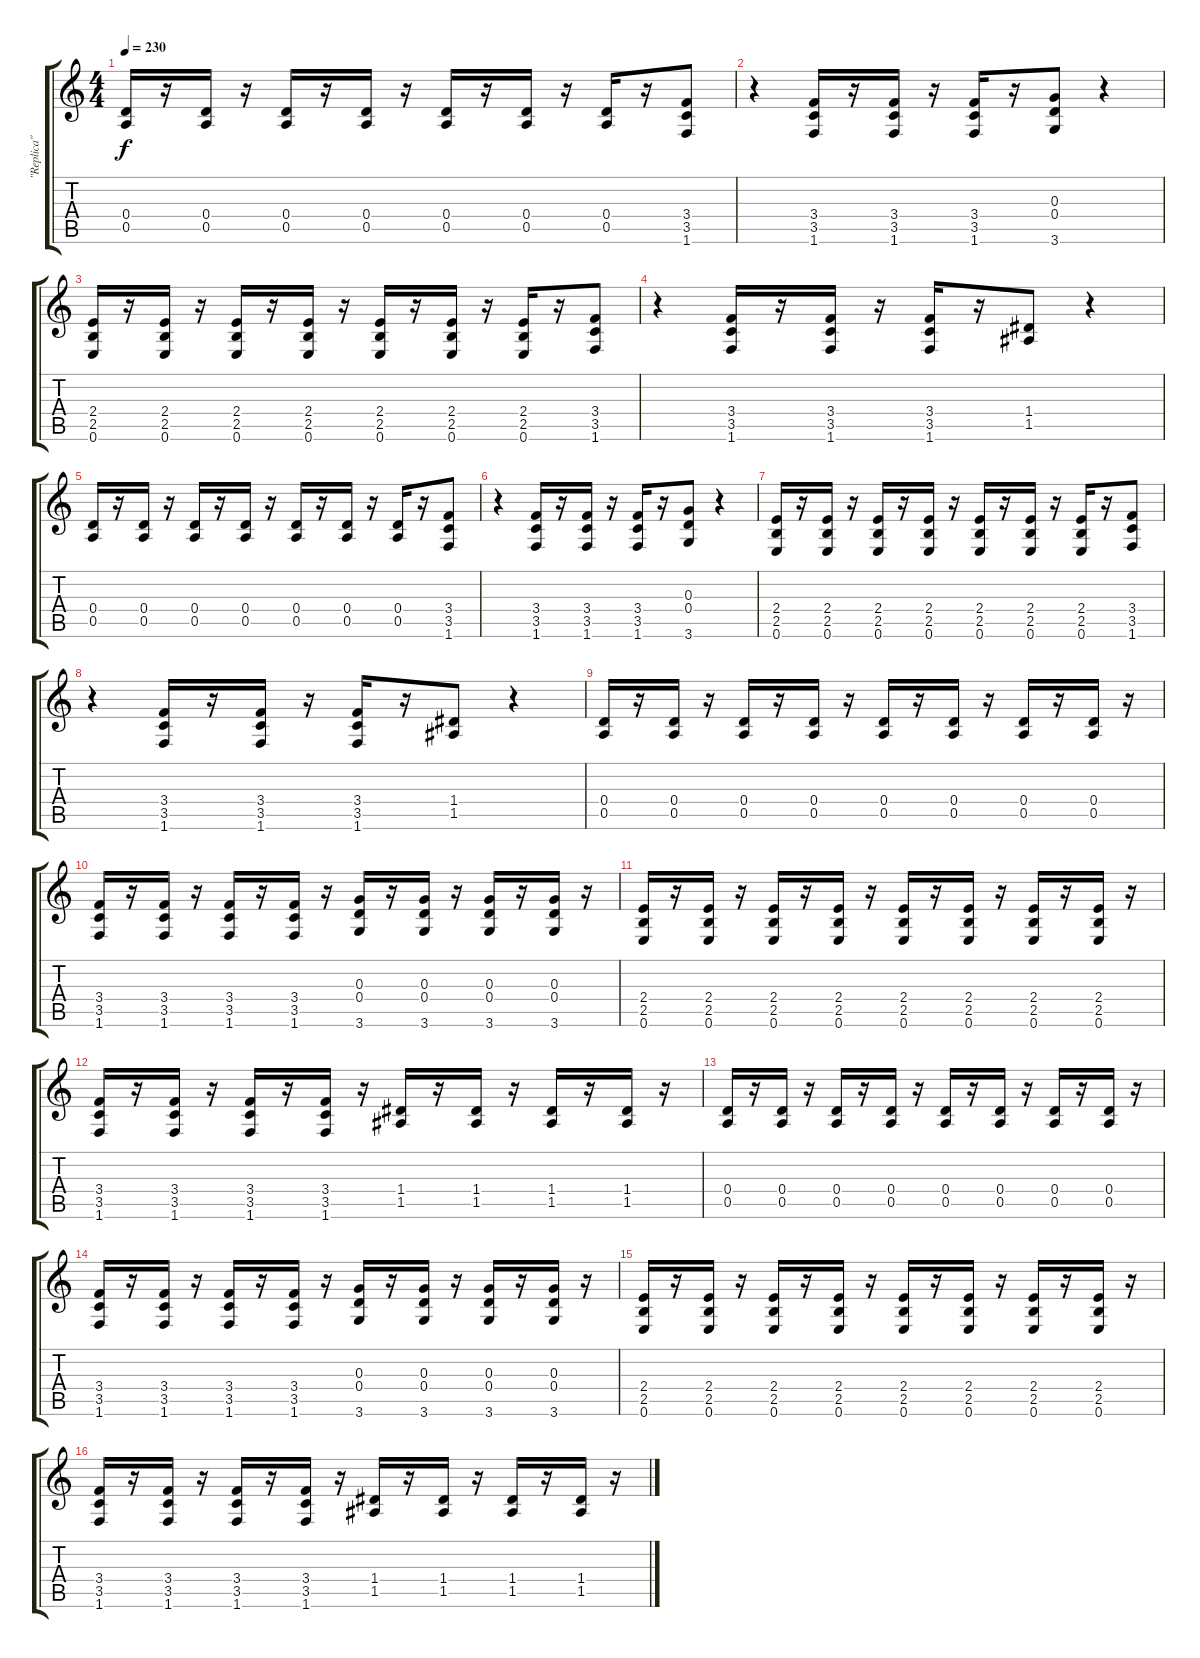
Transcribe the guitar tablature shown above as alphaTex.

\track ("\"Replica\" by Fear Factory" "\"Replica\" ") {instrument overdrivenguitar}
\staff {score tabs}
\tuning (E4 B3 G3 D3 A2 E2) {hide}
\ts (4 4)
\tempo 230
\clef g2
\ks c
(0.4 0.5).16{dy f} r.16 (0.4 0.5).16 r.16 (0.4 0.5).16 r.16 (0.4 0.5).16 r.16 (0.4 0.5).16 r.16 (0.4 0.5).16 r.16 (0.4 0.5).16 r.16 (3.4 3.5 1.6).8 |
r.4 (3.4 3.5 1.6).16 r.16 (3.4 3.5 1.6).16 r.16 (3.4 3.5 1.6).16 r.16 (0.3 0.4 3.6).8 r.4 |
(2.4 2.5 0.6).16 r.16 (2.4 2.5 0.6).16 r.16 (2.4 2.5 0.6).16 r.16 (2.4 2.5 0.6).16 r.16 (2.4 2.5 0.6).16 r.16 (2.4 2.5 0.6).16 r.16 (2.4 2.5 0.6).16 r.16 (3.4 3.5 1.6).8 |
r.4 (3.4 3.5 1.6).16 r.16 (3.4 3.5 1.6).16 r.16 (3.4 3.5 1.6).16 r.16 (1.4 1.5).8 r.4 |
(0.4 0.5).16 r.16 (0.4 0.5).16 r.16 (0.4 0.5).16 r.16 (0.4 0.5).16 r.16 (0.4 0.5).16 r.16 (0.4 0.5).16 r.16 (0.4 0.5).16 r.16 (3.4 3.5 1.6).8 |
r.4 (3.4 3.5 1.6).16 r.16 (3.4 3.5 1.6).16 r.16 (3.4 3.5 1.6).16 r.16 (0.3 0.4 3.6).8 r.4 |
(2.4 2.5 0.6).16 r.16 (2.4 2.5 0.6).16 r.16 (2.4 2.5 0.6).16 r.16 (2.4 2.5 0.6).16 r.16 (2.4 2.5 0.6).16 r.16 (2.4 2.5 0.6).16 r.16 (2.4 2.5 0.6).16 r.16 (3.4 3.5 1.6).8 |
r.4 (3.4 3.5 1.6).16 r.16 (3.4 3.5 1.6).16 r.16 (3.4 3.5 1.6).16 r.16 (1.4 1.5).8 r.4 |
(0.4 0.5).16 r.16 (0.4 0.5).16 r.16 (0.4 0.5).16 r.16 (0.4 0.5).16 r.16 (0.4 0.5).16 r.16 (0.4 0.5).16 r.16 (0.4 0.5).16 r.16 (0.4 0.5).16 r.16 |
(3.4 3.5 1.6).16 r.16 (3.4 3.5 1.6).16 r.16 (3.4 3.5 1.6).16 r.16 (3.4 3.5 1.6).16 r.16 (0.3 0.4 3.6).16 r.16 (0.3 0.4 3.6).16 r.16 (0.3 0.4 3.6).16 r.16 (0.3 0.4 3.6).16 r.16 |
(2.4 2.5 0.6).16 r.16 (2.4 2.5 0.6).16 r.16 (2.4 2.5 0.6).16 r.16 (2.4 2.5 0.6).16 r.16 (2.4 2.5 0.6).16 r.16 (2.4 2.5 0.6).16 r.16 (2.4 2.5 0.6).16 r.16 (2.4 2.5 0.6).16 r.16 |
(3.4 3.5 1.6).16 r.16 (3.4 3.5 1.6).16 r.16 (3.4 3.5 1.6).16 r.16 (3.4 3.5 1.6).16 r.16 (1.4 1.5).16 r.16 (1.4 1.5).16 r.16 (1.4 1.5).16 r.16 (1.4 1.5).16 r.16 |
(0.4 0.5).16 r.16 (0.4 0.5).16 r.16 (0.4 0.5).16 r.16 (0.4 0.5).16 r.16 (0.4 0.5).16 r.16 (0.4 0.5).16 r.16 (0.4 0.5).16 r.16 (0.4 0.5).16 r.16 |
(3.4 3.5 1.6).16 r.16 (3.4 3.5 1.6).16 r.16 (3.4 3.5 1.6).16 r.16 (3.4 3.5 1.6).16 r.16 (0.3 0.4 3.6).16 r.16 (0.3 0.4 3.6).16 r.16 (0.3 0.4 3.6).16 r.16 (0.3 0.4 3.6).16 r.16 |
(2.4 2.5 0.6).16 r.16 (2.4 2.5 0.6).16 r.16 (2.4 2.5 0.6).16 r.16 (2.4 2.5 0.6).16 r.16 (2.4 2.5 0.6).16 r.16 (2.4 2.5 0.6).16 r.16 (2.4 2.5 0.6).16 r.16 (2.4 2.5 0.6).16 r.16 |
(3.4 3.5 1.6).16 r.16 (3.4 3.5 1.6).16 r.16 (3.4 3.5 1.6).16 r.16 (3.4 3.5 1.6).16 r.16 (1.4 1.5).16 r.16 (1.4 1.5).16 r.16 (1.4 1.5).16 r.16 (1.4 1.5).16 r.16
